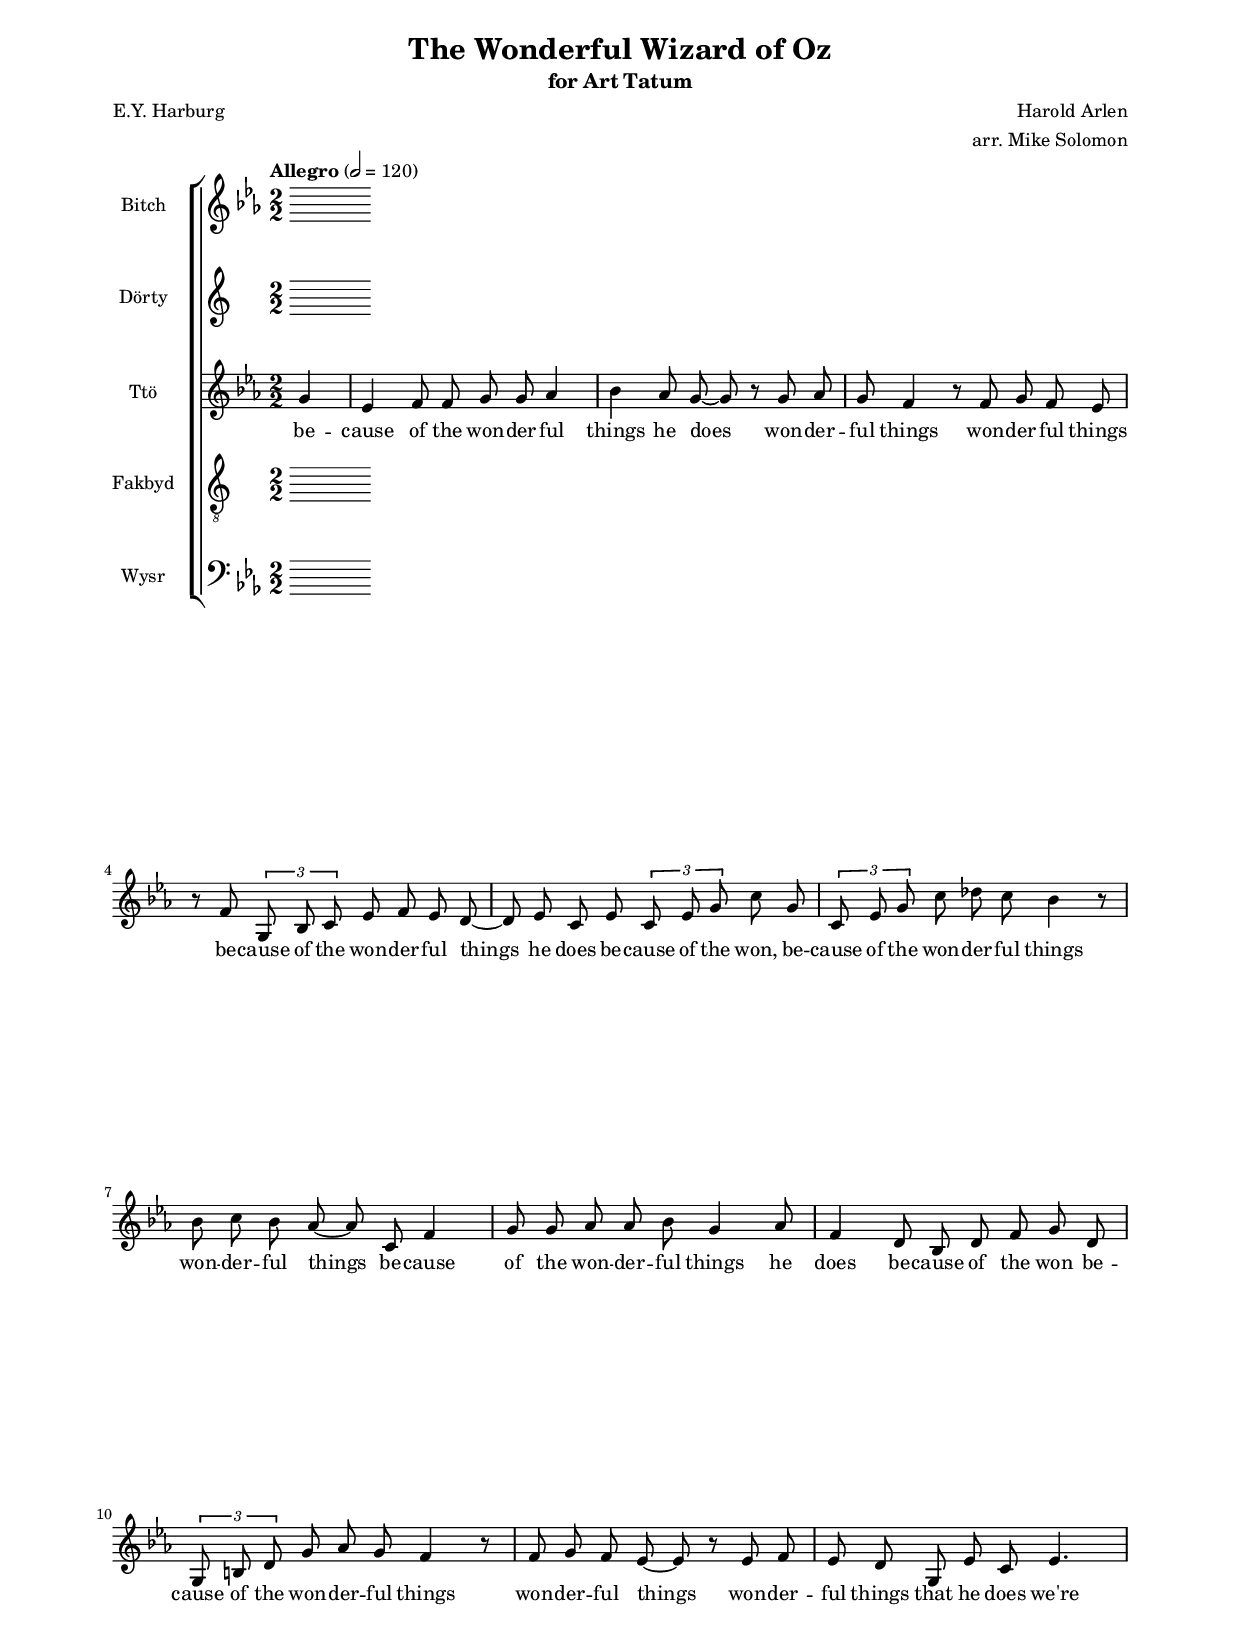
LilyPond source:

\version "2.17.0"
\include "defs-devel.ly"
\paper {
  footnote-separator-markup = \markup { \column { " "\override #`(span-factor . 1/5) { \draw-hline } }}
  footnote-padding = 5\mm
  top-system-spacing = #'((basic-distance . 1) (minimum-distance . 0) (padding . 1) (stretchability . 40))
  bottom-system-spacing = #'((basic-distance . 1) (minimum-distance . 0) (padding . 1) (stretchability . 50))
  ragged-right = ##f
  left-margin = 0.75\in
  right-margin = 0.75\in
  %top-margin = 0.5\in
  bottom-margin = 0.6\in
  ragged-last-bottom = ##f
  %max-systems-per-page = #2
}

#(ly:set-option 'point-and-click #f)

MyRed = \Red
MyBlack = \Black
myred = \once \override NoteHead.color = #red
myblack = \revert NoteHead.color
%MyRed = \revert NoteHead.color
%MyBlack = \revert NoteHead.color
%myred = \revert NoteHead.color
%myblack = \revert NoteHead.color

\header {
  title = "The Wonderful Wizard of Oz" %(1)"
  subtitle = \markup { for Art Tatum }
  composer = "Harold Arlen"
  poet = "E.Y. Harburg"
  arranger = "arr. Mike Solomon"
}

nothing = {}

marks = {
  \time 2/2
  \tempo "Allegro" 2=120
  \partial 4
}

prefatoryMatter = {
  \key c \minor
  #(set-accidental-style 'modern-cautionary)
}

soprano = \relative c' { \autoBeamOff
  \prefatoryMatter
}

sopranoWords = \lyricmode {
}

mezzo = \relative c' { \autoBeamOff
}

mezzoWords = \lyricmode {
}

  %aes bes |
  %aes g4 aes8 f d \times 2/3 { g, b d } | 
  %g8 aes g f ~ f r f g |
  %f d4 r8 \times 2/3 { ees4 c ees }  |

alto = \relative c'' { \autoBeamOff
  \prefatoryMatter
  g4 |
  ees4 f8 f g g aes4 |
  bes4 aes8 g ~ g r g aes |
  g f4 r8 f g f ees |
  r8 f \times 2/3 { g, bes c } ees8 f ees d ~ |
  d ees c8 ees \times 2/3 { c ees g } c8 g
  \times 2/3 { c,8 ees g } c8 des c bes4 r8 |
  bes8 c bes aes ~ aes %{ r %} c, f4 |
  g8 g aes aes bes8 g4 aes8 |
  f4 d8 bes d f g d |
  \times 2/3 { g,8 b d } g aes g f4 r8 |
  f8 g f ees ~ ees r ees f |
  ees d g,8 ees'  c ees4. |

}

altoWords = \lyricmode {
  be -- cause of the won -- der -- ful things he does
  won -- der -- ful things
  won -- der -- ful things
  be -- cause of the won -- der -- ful things he does
  be -- cause of the won,
  be -- cause of the won -- der -- ful things
  won -- der -- ful things
  be -- cause of the won -- der -- ful things he does
  be -- cause of the won
  be -- cause of the won -- der -- ful things
  won -- der -- ful things
  won -- der -- ful things that he does we're
}

tenor = \relative c' {
  \autoBeamOff
  \clef "treble_8"
}

tenorWords = \lyricmode {
}

bass = \relative c { \autoBeamOff
  \prefatoryMatter
  \clef bass
}

bassWords = \lyricmode {
}

%%% SCORE
#(set-global-staff-size 16)

\score {
  \new ChoirStaff <<
    \new Staff \with { instrumentName = \bitchName %shortInstrumentName = #"M."
} <<
      \new Voice = "soprano" { << { \numericTimeSignature
        \soprano
      } {
        \marks
      } {
        \nothing
      }>> }
      \new Lyrics \lyricsto "soprano" {
        \sopranoWords
      }
    >>
    \new Staff \with { instrumentName = \dortyName %shortInstrumentName = #"E."
} <<
      \new Voice = "mezzo" { << { \numericTimeSignature
        \mezzo
      } {
        \nothing
      } >> }
      \new Lyrics \lyricsto "mezzo" {
        \mezzoWords
      }
    >>
    \new Staff \with { instrumentName = \ttoName %shortInstrumentName = #"Mk."
} <<
      \new Voice = "alto" { << { \numericTimeSignature
        \alto
      } {
        \nothing
      } >> }
      \new Lyrics \lyricsto "alto" {
        \altoWords
      }
    >>
    \new Staff \with { instrumentName = \fakbydName %shortInstrumentName = #"R."
} <<
      \new Voice = "tenor" { << { \numericTimeSignature
        \tenor
      } {
        \nothing
      } >> }
      \new Lyrics \lyricsto "tenor" {
        \tenorWords
      }
    >>
    \new Staff \with { instrumentName = \wysrName %shortInstrumentName = #"P." %\markup { \concat { E \super u . } }
} <<
      \new Voice = "bass" { << { \numericTimeSignature
        \bass
      } {
        \nothing
      } >> }
      \new Lyrics \lyricsto "bass" {
        \bassWords
      }
    >>
  >>
  \layout {
    \context {
      \Voice
      \override TextScript #'layer = #6
      \override NoteHead #'layer = #7
      \override Glissando #'breakable = ##t
      \override TupletNumber #'breakable = ##t
      \override TupletBracket #'breakable = ##t
      \remove "Forbid_line_break_engraver"
    }
    \context {
      \Staff
      \consists "Metronome_mark_engraver"
      \override TimeSignature #'style = #'numbered
      \override StaffSymbol #'layer = #4
      \override TimeSignature #'layer = #3
      \override TimeSignature #'whiteout = ##t
    }
    \context {
      \Lyrics
      %\override LyricText #'whiteout = ##t
      \override LyricText #'layer = #6
    }
    \context {
      \Score
      \remove "Metronome_mark_engraver"
      \override NonMusicalPaperColumn #'allow-loose-spacing = ##f
    }
  }
}

%{
%%% piano redux
#(set-global-staff-size 20)

\score {
  \new PianoStaff <<
    \new Staff <<
      \new Voice = "1" { \voiceOne << \soprano \marks >> }
      \new Voice = "2" { \voiceTwo \mezzo }
      \new Voice = "3" { \voiceThree \alto }
    >>
    \new Staff <<
      \new Voice = "4" { \voiceOne \tenor }
      \new Voice = "5" { \voiceTwo \bass }
    >>
  >>
  \layout {
    \context {
      \Voice
      \override TextScript #'layer = #6
      \override NoteHead #'layer = #7
      \override Glissando #'breakable = ##t
      \override TupletNumber #'breakable = ##t
      \override TupletBracket #'breakable = ##t
      \remove "Forbid_line_break_engraver"
    }
    \context {
      \Staff
      \consists "Metronome_mark_engraver"
      \override TimeSignature #'style = #'numbered
      \override StaffSymbol #'layer = #4
      \override TimeSignature #'layer = #3
      \override TimeSignature #'whiteout = ##t
    }
    \context {
      \Lyrics
      %\override LyricText #'whiteout = ##t
      \override LyricText #'layer = #6
    }
    \context {
      \Score
      \remove "Metronome_mark_engraver"
      \override NonMusicalPaperColumn #'allow-loose-spacing = ##f
    }
  }
}
%}
%%% MIDI

\score {
  \new ChoirStaff <<
    \new Staff \with { instrumentName = \bitchName %shortInstrumentName = #"M."
} <<
      \new Voice = "soprano" { << { \numericTimeSignature
        \soprano
      } {
        \marks
      } >> }
      \new Lyrics \lyricsto "soprano" {
        \sopranoWords
      }
    >>
    \new Staff \with { instrumentName = \dortyName %shortInstrumentName = #"E."
} <<
      \new Voice = "mezzo" { \numericTimeSignature
        \mezzo
      }
      \new Lyrics \lyricsto "mezzo" {
        \mezzoWords
      }
    >>
    \new Staff \with { instrumentName = \ttoName %shortInstrumentName = #"Mk."
} <<
      \new Voice = "alto" { \numericTimeSignature
        \alto
      }
      \new Lyrics \lyricsto "alto" {
        \altoWords
      }
    >>
    \new Staff \with { instrumentName = \fakbydName %shortInstrumentName = #"R."
} <<
      \new Voice = "tenor" { \numericTimeSignature
        \tenor
      }
      \new Lyrics \lyricsto "tenor" {
        \tenorWords
      }
    >>
    \new Staff \with { instrumentName = \wysrName %shortInstrumentName = #"P." %\markup { \concat { E \super u . } }
} <<
      \new Voice = "bass" { \numericTimeSignature
        \bass
      }
      \new Lyrics \lyricsto "bass" {
        \bassWords
      }
    >>
  >>
  \midi {}
}
